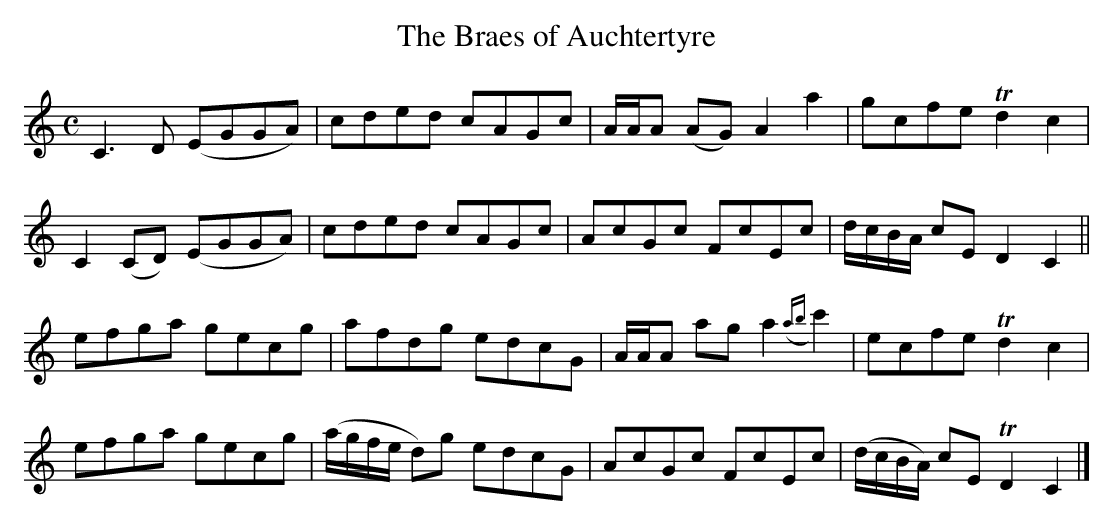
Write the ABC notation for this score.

X:1
T:The Braes of Auchtertyre
L:1/8
M:C
K:C
C3D     (EGGA)|cded          cAGc|A/A/A (AG) A2a2       | gcfe         Td2c2  |
C2 (CD) (EGGA)|cded          cAGc|AcGc       FcEc       | d/c/B/A/ cE   D2C2 ||
efga     gecg |afdg          edcG|A/A/A ag   a2({ab}c'2)| ecfe         Td2c2  |
efga     gecg |(a/g/f/e/ d)g edcG|AcGc       FcEc       |(d/c/B/A/) cE TD2 C2|]
